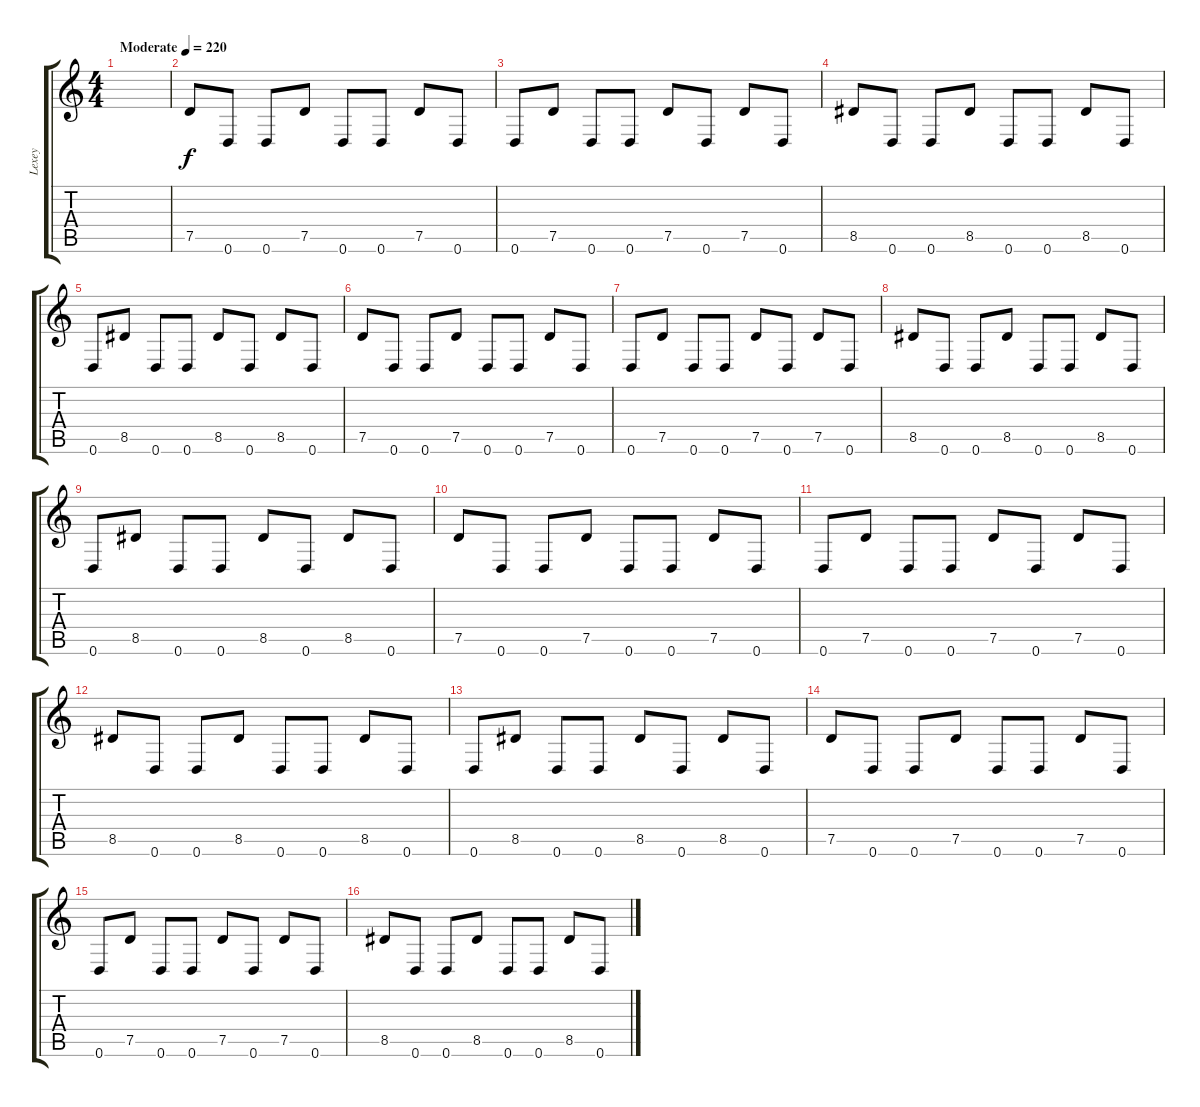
\track ("Lexey" "Lexey") {instrument distortionguitar}
\staff {score tabs}
\tuning (D4 A3 F3 C3 G2 D2) {hide}
\ts (4 4)
\tempo (220 "Moderate")
\clef g2
\ks c
|
7.5.8 0.6.8 0.6.8 7.5.8 0.6.8 0.6.8 7.5.8 0.6.8 |
0.6.8 7.5.8 0.6.8 0.6.8 7.5.8 0.6.8 7.5.8 0.6.8 |
8.5.8 0.6.8 0.6.8 8.5.8 0.6.8 0.6.8 8.5.8 0.6.8 |
0.6.8 8.5.8 0.6.8 0.6.8 8.5.8 0.6.8 8.5.8 0.6.8 |
7.5.8 0.6.8 0.6.8 7.5.8 0.6.8 0.6.8 7.5.8 0.6.8 |
0.6.8 7.5.8 0.6.8 0.6.8 7.5.8 0.6.8 7.5.8 0.6.8 |
8.5.8 0.6.8 0.6.8 8.5.8 0.6.8 0.6.8 8.5.8 0.6.8 |
0.6.8 8.5.8 0.6.8 0.6.8 8.5.8 0.6.8 8.5.8 0.6.8 |
7.5.8 0.6.8 0.6.8 7.5.8 0.6.8 0.6.8 7.5.8 0.6.8 |
0.6.8 7.5.8 0.6.8 0.6.8 7.5.8 0.6.8 7.5.8 0.6.8 |
8.5.8 0.6.8 0.6.8 8.5.8 0.6.8 0.6.8 8.5.8 0.6.8 |
0.6.8 8.5.8 0.6.8 0.6.8 8.5.8 0.6.8 8.5.8 0.6.8 |
7.5.8 0.6.8 0.6.8 7.5.8 0.6.8 0.6.8 7.5.8 0.6.8 |
0.6.8 7.5.8 0.6.8 0.6.8 7.5.8 0.6.8 7.5.8 0.6.8 |
8.5.8 0.6.8 0.6.8 8.5.8 0.6.8 0.6.8 8.5.8 0.6.8
